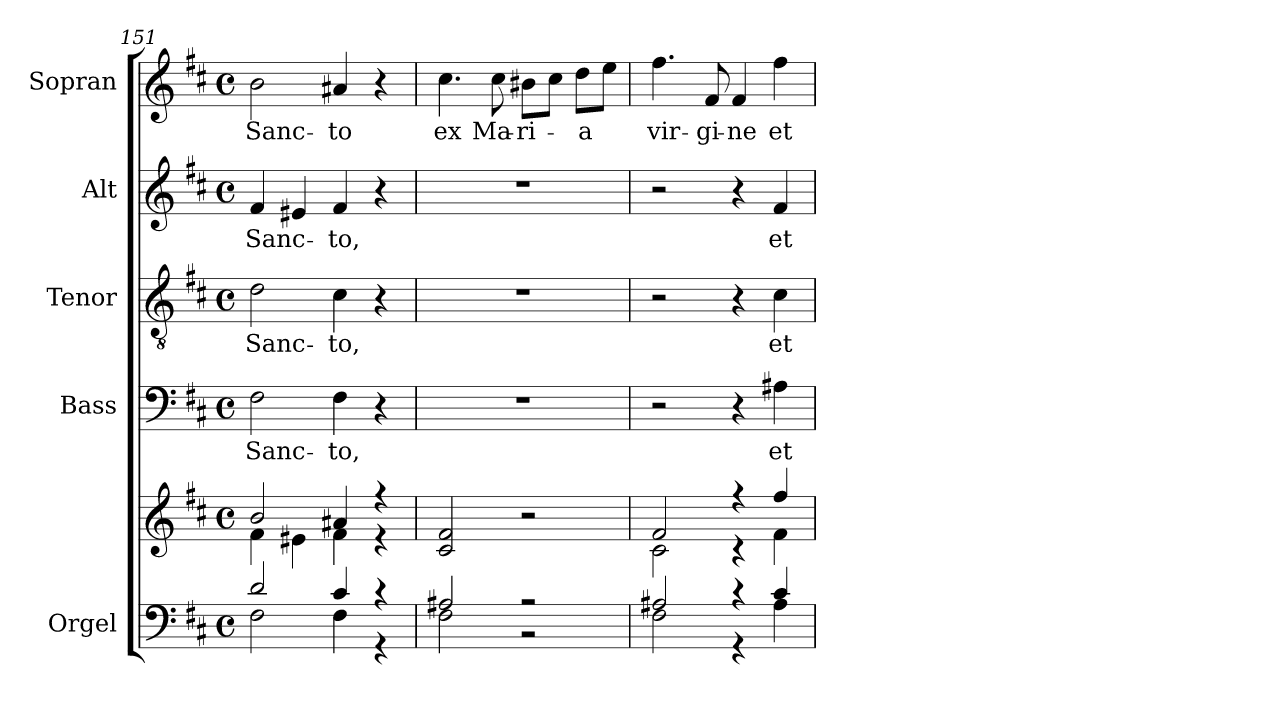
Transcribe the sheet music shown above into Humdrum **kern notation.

**kern	**kern	**kern	**text	**kern	**text	**kern	**text	**kern	**text
*part5	*part5	*part4	*part4	*part3	*part3	*part2	*part2	*part1	*part1
*staff6	*staff5	*staff4	*staff4	*staff3	*staff3	*staff2	*staff2	*staff1	*staff1
*I"Orgel	*	*I"Bass	*	*I"Tenor	*	*I"Alt	*	*I"Sopran	*
*I'Org.	*	*I'B.	*	*I'T.	*	*I'A.	*	*I'S.	*
*clefF4	*clefG2	*clefF4	*	*clefGv2	*	*clefG2	*	*clefG2	*
*k[f#c#]	*k[f#c#]	*k[f#c#]	*	*k[f#c#]	*	*k[f#c#]	*	*k[f#c#]	*
*D:	*D:	*D:	*	*D:	*	*D:	*	*D:	*
*M4/4	*M4/4	*M4/4	*	*M4/4	*	*M4/4	*	*M4/4	*
*met(c)	*met(c)	*met(c)	*	*met(c)	*	*met(c)	*	*met(c)	*
=151	=151	=151	=151	=151	=151	=151	=151	=151	=151
*^	*^	*	*	*	*	*	*	*	*
!	!	!	!	!	!LO:LY:b	!	!LO:LY:b	!	!LO:LY:b	!	!LO:LY:b
2d/	2F#\	2b/	4f#\	2F#\	Sanc-	2d\	Sanc-	4f#/	Sanc-	2b\	Sanc-
.	.	.	4e#X\	.	.	.	.	4e#X/	.	.	.
!	!	!	!	!	!LO:LY:b	!	!LO:LY:b	!	!LO:LY:b	!	!LO:LY:b
4c#/	4F#\	4a#X/	4f#\	4F#\	-to,	4c#\	-to,	4f#/	-to,	4a#X/	-to
4r	4r	4r	4r	4r	.	4r	.	4r	.	4r	.
=152	=152	=152	=152	=152	=152	=152	=152	=152	=152	=152	=152
!	!	!	!	!	!	!	!	!	!	!	!LO:LY:b
*	*	*v	*v	*	*	*	*	*	*	*	*
2A#X/	2F#\	2c#/ 2f#/	1r	.	1r	.	1r	.	4.cc#\	ex
!	!	!	!	!	!	!	!	!	!	!LO:LY:b
.	.	.	.	.	.	.	.	.	8cc#\	Ma-
!	!	!	!	!	!	!	!	!	!	!LO:LY:b
2r	2r	2r	.	.	.	.	.	.	8b#X\L	-ri-
.	.	.	.	.	.	.	.	.	8cc#\J	.
!	!	!	!	!	!	!	!	!	!	!LO:LY:b
.	.	.	.	.	.	.	.	.	8dd\L	-a
.	.	.	.	.	.	.	.	.	8ee\J	.
=153	=153	=153	=153	=153	=153	=153	=153	=153	=153	=153
*	*	*^	*	*	*	*	*	*	*	*
!	!	!	!	!	!	!	!	!	!	!	!LO:LY:b
2A#X/	2F#\	2f#/	2c#\	2r	.	2r	.	2r	.	4.ff#\	vir-
!	!	!	!	!	!	!	!	!	!	!	!LO:LY:b
.	.	.	.	.	.	.	.	.	.	8f#/	-gi-
!	!	!	!	!	!	!	!	!	!	!	!LO:LY:b
4r	4r	4r	4r	4r	.	4r	.	4r	.	4f#/	-ne
!	!	!	!	!	!LO:LY:b	!	!LO:LY:b	!	!LO:LY:b	!	!LO:LY:b
4c#/	4A#\	4ff#/	4f#\	4A#X\	et	4c#\	et	4f#/	et	4ff#\	et
*v	*v	*	*	*	*	*	*	*	*	*	*
*	*v	*v	*	*	*	*	*	*	*	*
=	=	=	=	=	=	=	=	=	=
*-	*-	*-	*-	*-	*-	*-	*-	*-	*-
